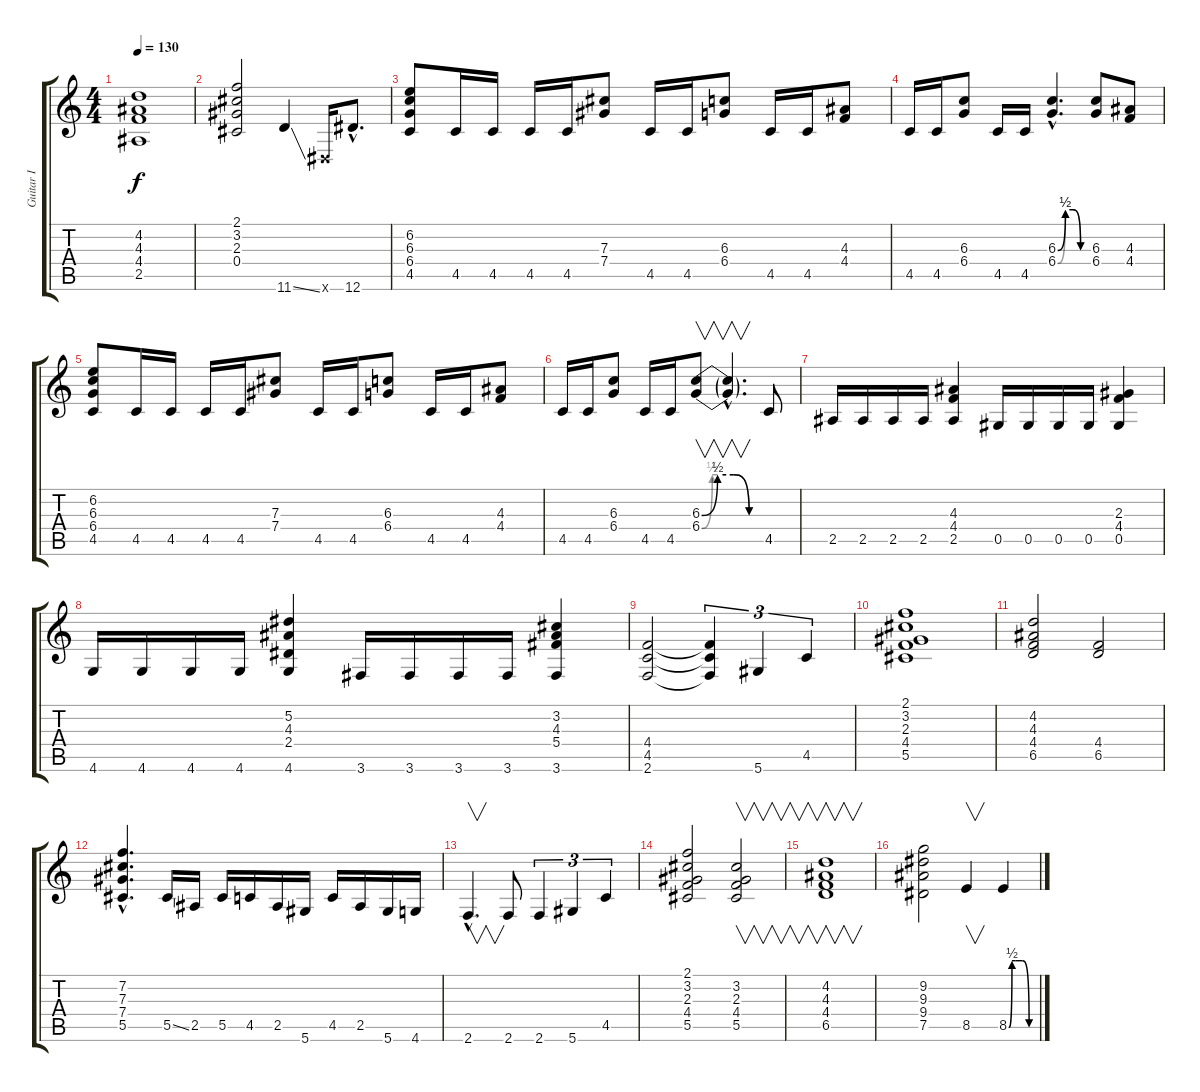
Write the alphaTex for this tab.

\track ("Guitar I" "Guitar I") {instrument overdrivenguitar}
\staff {score tabs}
\tuning (Eb4 Bb3 Gb3 Db3 Ab2 Eb2) {hide}
\ts (4 4)
\tempo 130
\clef g2
\ks c
(4.2 4.3 4.4 2.5).1{dy f} |
(2.1 3.2 2.3 0.4).2 11.6{ss}.4 0.6{x}.16 12.6{hac}.8{d} |
(6.2 6.3 6.4 4.5).8 4.5.16 4.5.16 4.5.16 4.5.16 (7.3 7.4).8 4.5.16 4.5.16 (6.3 6.4).8 4.5.16 4.5.16 (4.3 4.4).8 |
4.5.16 4.5.16 (6.3 6.4).8 4.5.16 4.5.16 (6.3{be (custom 0 0 15 2 30 2 45 0 60 0) hac} 6.4{be (custom 0 0 15 2 30 2 45 0 60 0) hac}).4{d} (6.3 6.4).8 (4.3 4.4).8 |
(6.2 6.3 6.4 4.5).8 4.5.16 4.5.16 4.5.16 4.5.16 (7.3 7.4).8 4.5.16 4.5.16 (6.3 6.4).8 4.5.16 4.5.16 (4.3 4.4).8 |
4.5.16 4.5.16 (6.3 6.4).8 4.5.16 4.5.16 (6.3{be (custom 0 0 15 2 30 2 45 0 60 0)} 6.4{be (custom 0 0 10 2 15 2 30 2 45 0 60 0)}).8{v} (6.3{hac t} 6.4{hac t}).4{v d} 4.5.8 |
2.5.16 2.5.16 2.5.16 2.5.16 (4.3 4.4 2.5).4 0.5.16 0.5.16 0.5.16 0.5.16 (2.3 4.4 0.5).4 |
4.6.16 4.6.16 4.6.16 4.6.16 (5.2 4.3 2.4 4.6).4 3.6.16 3.6.16 3.6.16 3.6.16 (3.2 4.3 5.4 3.6).4 |
(4.4 4.5 2.6).2 (4.4{t} 4.5{t} 2.6{t}).4{tu (3 2)} 5.6.4{tu (3 2)} 4.5.4{tu (3 2)} |
(2.1 3.2 2.3 4.4 5.5).1 |
(4.2 4.3 4.4 6.5).2 (4.4 6.5).2 |
(7.2{hac} 7.3{hac} 7.4{hac} 5.5{hac}).4{d} 5.5{ss}.16 2.5.16 5.5.16 4.5.16 2.5.16 5.6.16 4.5.16 2.5.16 5.6.16 4.6.16 |
2.6{hac}.4{v d} 2.6.8 2.6.4{tu (3 2)} 5.6.4{tu (3 2)} 4.5.4{tu (3 2)} |
(2.1 3.2 2.3 4.4 5.5).2 (3.2 2.3 4.4 5.5).2{v} |
(4.2 4.3 4.4 6.5).1{v} |
(9.2 9.3 9.4 7.5).2 8.5.4{v} 8.5{be (custom 0 0 7 2 15 2 30 2 45 0 60 0)}.4
